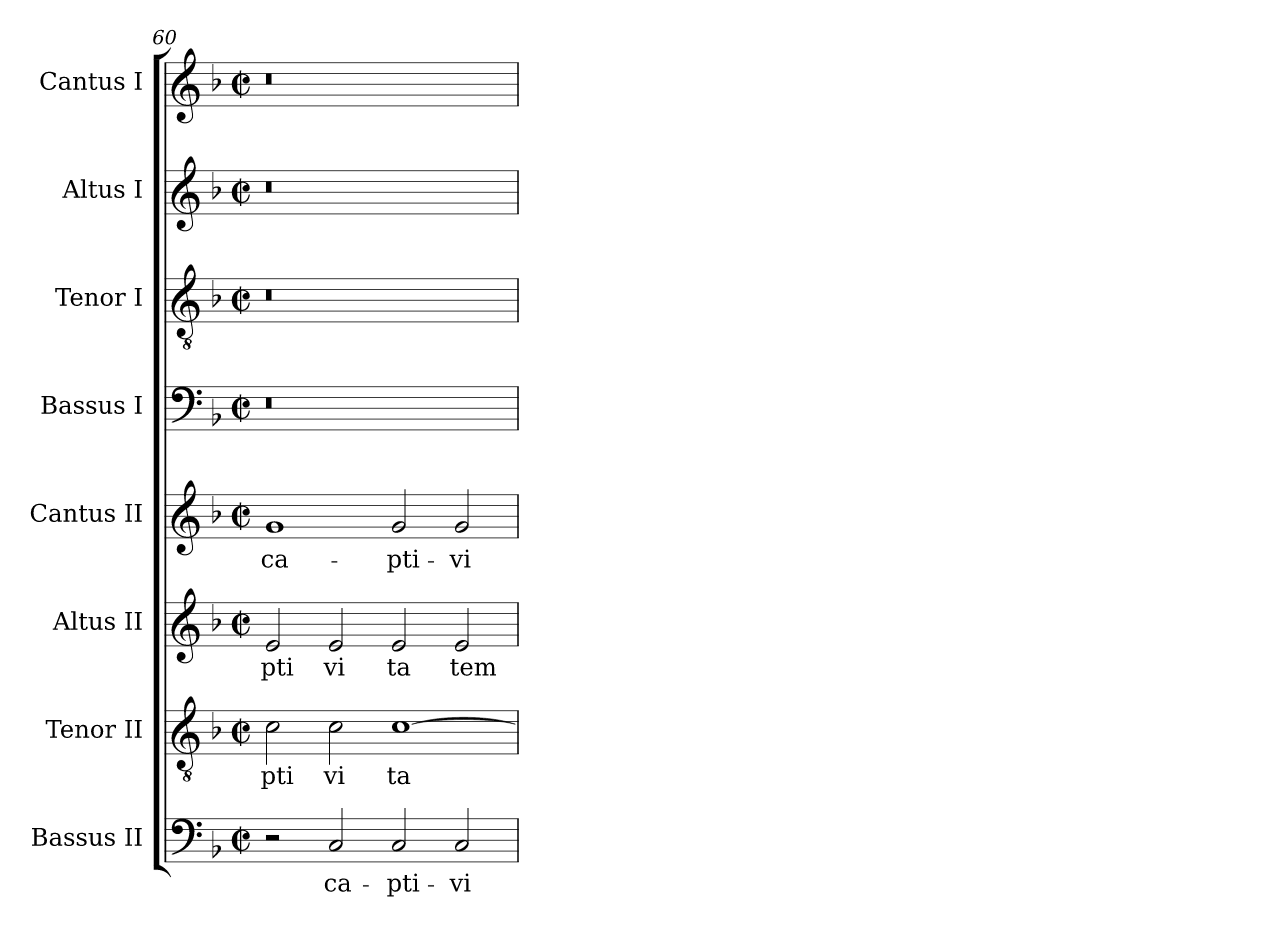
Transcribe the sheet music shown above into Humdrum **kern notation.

**kern	**text	**kern	**text	**kern	**text	**kern	**text	**kern	**kern	**kern	**kern
*part8	*part8	*part7	*part7	*part6	*part6	*part5	*part5	*part4	*part3	*part2	*part1
*staff8	*staff8	*staff7	*staff7	*staff6	*staff6	*staff5	*staff5	*staff4	*staff3	*staff2	*staff1
*I"Bassus II	*	*I"Tenor II	*	*I"Altus II	*	*I"Cantus II	*	*I"Bassus I	*I"Tenor I	*I"Altus I	*I"Cantus I
*I'Bassus II	*	*I'Tenor II	*	*I'Altus II	*	*I'Cantus II	*	*I'Bassus I	*I'Tenor I	*I'Altus I	*I'Cantus I
*clefF4	*	*clefGv2	*	*clefG2	*	*clefG2	*	*clefF4	*clefGv2	*clefG2	*clefG2
*k[b-]	*	*k[b-]	*	*k[b-]	*	*k[b-]	*	*k[b-]	*k[b-]	*k[b-]	*k[b-]
*F:	*	*F:	*	*F:	*	*F:	*	*F:	*F:	*F:	*F:
*M2/2	*	*M2/2	*	*M2/2	*	*M2/2	*	*M2/2	*M2/2	*M2/2	*M2/2
*met(c|)	*	*met(c|)	*	*met(c|)	*	*met(c|)	*	*met(c|)	*met(c|)	*met(c|)	*met(c|)
=60	=60	=60	=60	=60	=60	=60	=60	=60	=60	=60	=60
!	!	!	!LO:LY:b:cj	!	!LO:LY:b:cj	!	!LO:LY:b:cj	!	!	!	!
2r	.	2c\	pti	2e/	pti	1g	ca-	0r	0r	0r	0r
!	!LO:LY:b:cj	!	!LO:LY:b:cj	!	!LO:LY:b:cj	!	!	!	!	!	!
2C/	ca-	2c\	vi	2e/	vi	.	.	.	.	.	.
!	!LO:LY:b:cj	!	!LO:LY:b:cj	!	!LO:LY:b:cj	!	!LO:LY:b:cj	!	!	!	!
2C/	-pti-	[>1c	ta	2e/	ta	2g/	-pti-	.	.	.	.
!	!LO:LY:b:cj	!	!	!	!LO:LY:b:cj	!	!LO:LY:b:cj	!	!	!	!
2C/	-vi-	.	.	2e/	tem	2g/	-vi-	.	.	.	.
=	=	=	=	=	=	=	=	=	=	=	=
*-	*-	*-	*-	*-	*-	*-	*-	*-	*-	*-	*-
